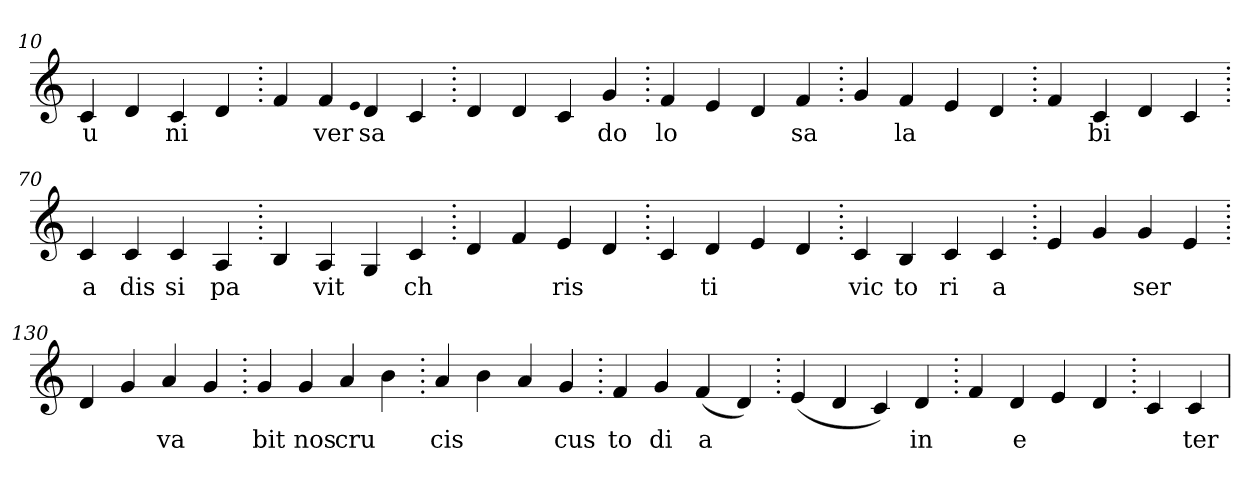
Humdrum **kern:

**kern	**text
*part1	*part1
*staff1	*staff1
*clefG2	*
=10.	=10.
4c	u
4d	.
4c	ni
4d	.
=20.	=20.
4f	.
4f	ver
qqe	.
4d	sa
4c	.
=30.	=30.
4d	.
4d	.
4c	.
4g	do
=40.	=40.
4f	lo
4e	.
4d	.
4f	sa
=50.	=50.
4g	.
4f	la
4e	.
4d	.
=60.	=60.
4f	.
4c	bi
4d	.
4c	.
=70.	=70.
4c	a
4c	dis
4c	si
4A	pa
=80.	=80.
4B	.
4A	vit
4G	.
4c	ch
=90.	=90.
4d	.
4f	.
4e	ris
4d	.
=100.	=100.
4c	.
4d	ti
4e	.
4d	.
=110.	=110.
4c	vic
4B	to
4c	ri
4c	a
=120.	=120.
4e	.
4g	.
4g	ser
4e	.
=130.	=130.
4d	.
4g	.
4a	va
4g	.
=140.	=140.
4g	bit
4g	nos
4a	cru
4b	.
=150.	=150.
4a	cis
4b	.
4a	.
4g	cus
=160.	=160.
4f	to
4g	di
(>4f	a
4d)	.
=170.	=170.
(>4e	.
4d	.
4c)	.
4d	in
=180.	=180.
4f	.
4d	e
4e	.
4d	.
=190.	=190.
4c	.
4c	ter
=	=
*-	*-
